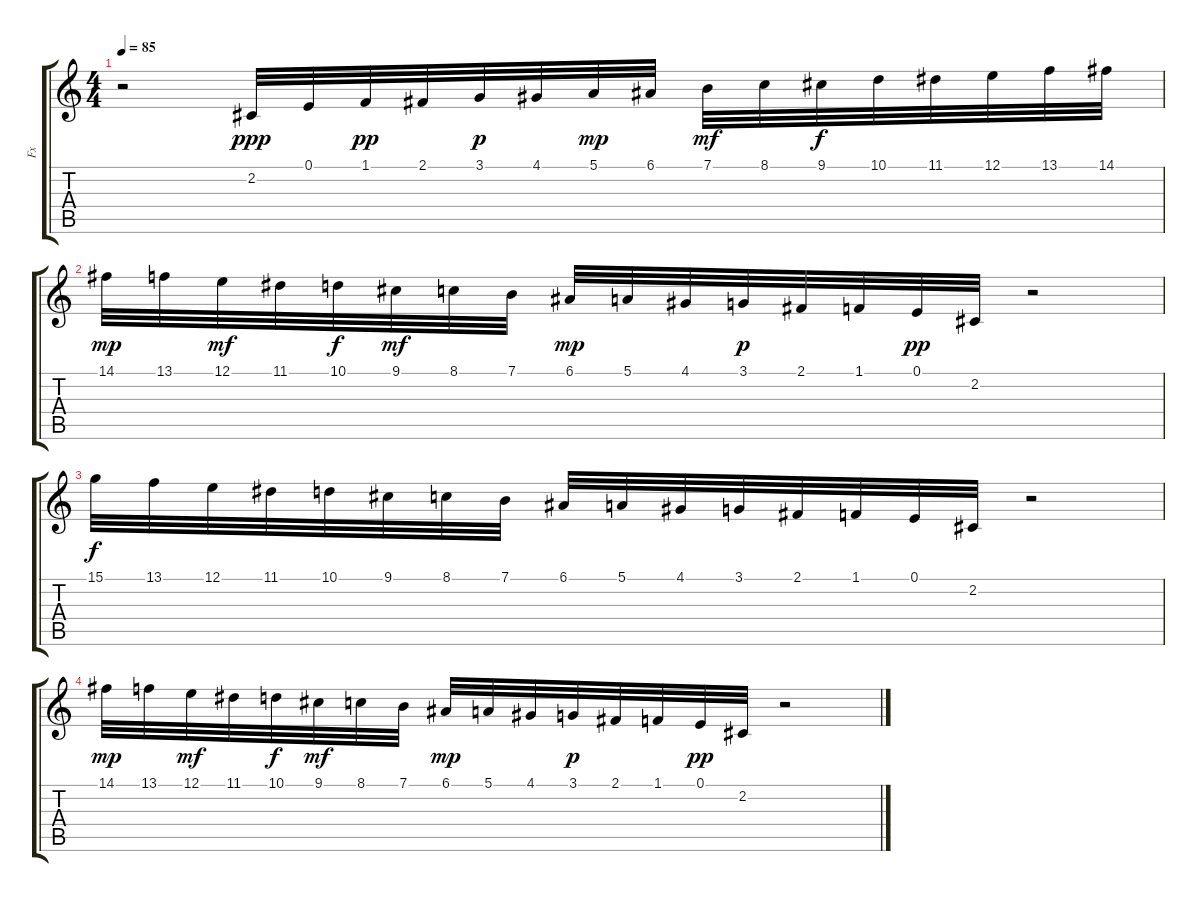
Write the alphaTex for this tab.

\track ("Fx" "Fx") {instrument guitarfretnoise}
\staff {score tabs}
\tuning (E4 B3 G3 D3 A2 E2) {hide}
\ts (4 4)
\tempo 85
\clef g2
\ks c
r.2{dy pp} 2.2.32{dy ppp} 0.1.32 1.1.32{dy pp} 2.1.32 3.1.32{dy p} 4.1.32 5.1.32{dy mp} 6.1.32 7.1.32{dy mf} 8.1.32 9.1.32{dy f} 10.1.32 11.1.32 12.1.32 13.1.32 14.1.32 |
14.1.32{dy mp} 13.1.32 12.1.32{dy mf} 11.1.32 10.1.32{dy f} 9.1.32{dy mf} 8.1.32 7.1.32 6.1.32{dy mp} 5.1.32 4.1.32 3.1.32{dy p} 2.1.32 1.1.32 0.1.32{dy pp} 2.2.32 r.2 |
15.1.32{dy f} 13.1.32 12.1.32 11.1.32 10.1.32 9.1.32 8.1.32 7.1.32 6.1.32 5.1.32 4.1.32 3.1.32 2.1.32 1.1.32 0.1.32 2.2.32 r.2 |
14.1.32{dy mp} 13.1.32 12.1.32{dy mf} 11.1.32 10.1.32{dy f} 9.1.32{dy mf} 8.1.32 7.1.32 6.1.32{dy mp} 5.1.32 4.1.32 3.1.32{dy p} 2.1.32 1.1.32 0.1.32{dy pp} 2.2.32 r.2
